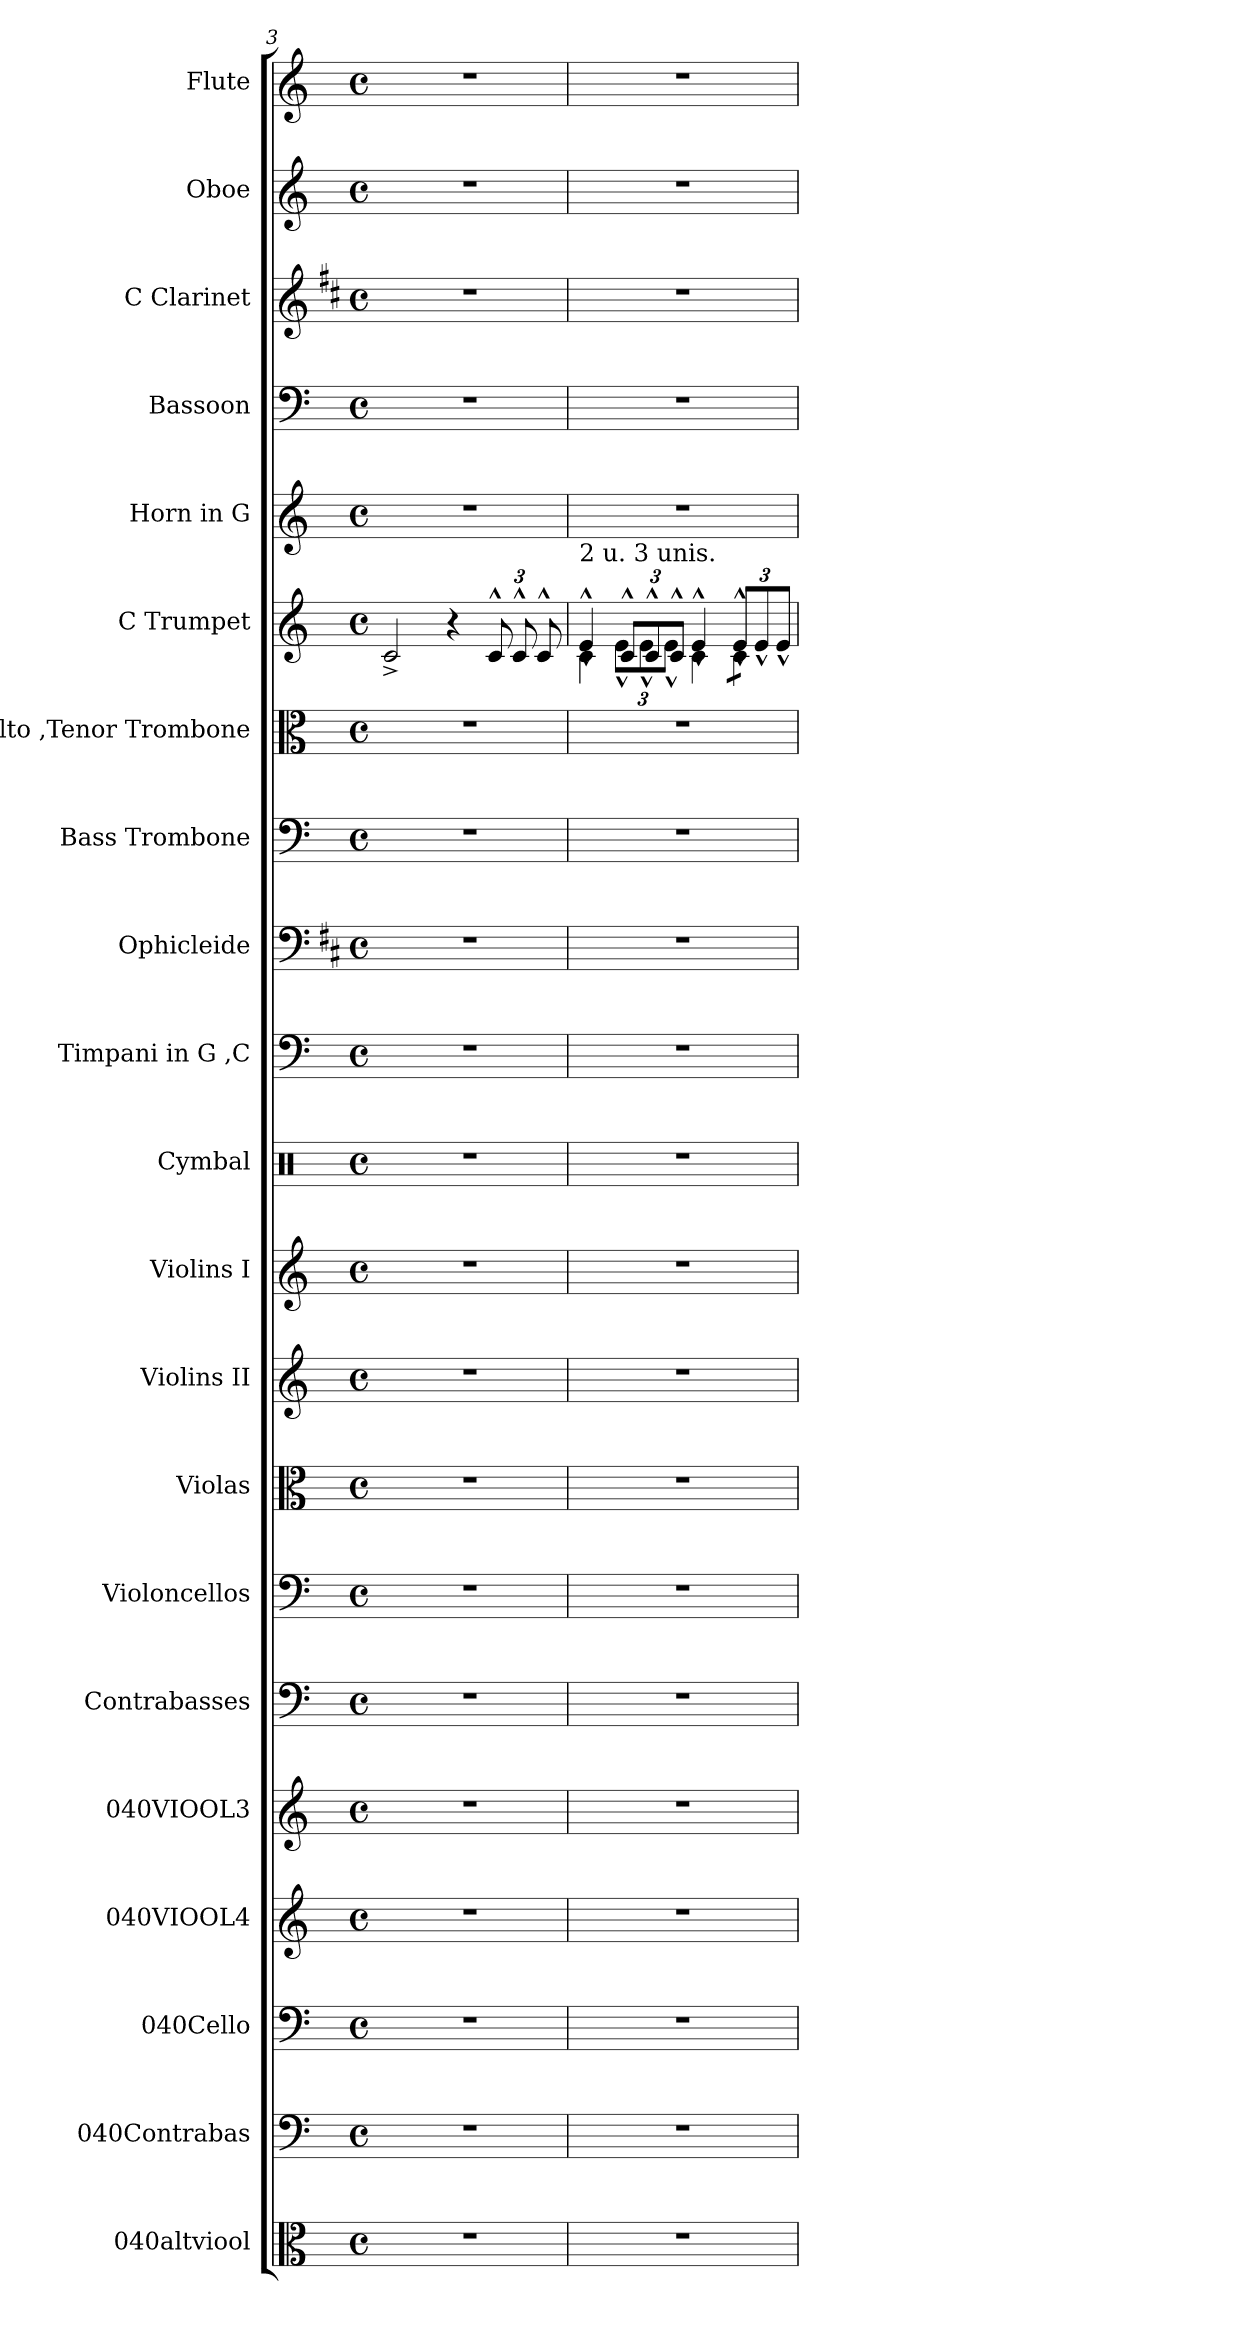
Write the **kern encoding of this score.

**kern	**kern	**kern	**kern	**kern	**kern	**kern	**kern	**kern	**kern	**kern	**kern	**kern	**kern	**kern	**kern	**kern	**kern	**kern	**kern	**kern
*part21	*part20	*part19	*part18	*part17	*part16	*part15	*part14	*part13	*part12	*part11	*part10	*part9	*part8	*part7	*part6	*part5	*part4	*part3	*part2	*part1
*staff21	*staff20	*staff19	*staff18	*staff17	*staff16	*staff15	*staff14	*staff13	*staff12	*staff11	*staff10	*staff9	*staff8	*staff7	*staff6	*staff5	*staff4	*staff3	*staff2	*staff1
*I"040altviool	*I"040Contrabas	*I"040Cello	*I"040VIOOL4	*I"040VIOOL3	*I"Contrabasses	*I"Violoncellos	*I"Violas	*I"Violins II	*I"Violins I	*I"Cymbal	*I"Timpani in G ,C	*I"Ophicleide	*I"Bass Trombone	*I"Alto ,Tenor Trombone	*I"C Trumpet	*I"Horn in G	*I"Bassoon	*I"C Clarinet	*I"Oboe	*I"Flute
*	*I'Ca. Bs.	*	*I'Vl.	*I'Vl.	*I'Cbs.	*I'Vcs.	*I'Vlas.	*I'Vlns II.	*I'Vlns I.	*I'Cym.	*I'Timp.	*I'Oph.	*I'B. Tbn.	*I'A,T Tbn.	*I'C Tpt.	*	*I'Bsn.	*I'C Cl.	*I'Ob.	*I'Fl.
*clefC3	*clefF4	*clefF4	*clefG2	*clefG2	*clefF4	*clefF4	*clefC3	*clefG2	*clefG2	*clefX	*clefF4	*clefF4	*clefF4	*clefC3	*clefG2	*clefG2	*clefF4	*clefG2	*clefG2	*clefG2
*	*ITrd7c12	*	*	*	*ITrd7c12	*	*	*	*	*	*	*ITrd1c2	*	*	*	*ITrd3c5	*	*ITrd1c2	*	*
*k[]	*k[]	*k[]	*k[]	*k[]	*k[]	*k[]	*k[]	*k[]	*k[]	*k[]	*k[]	*k[]	*k[]	*k[]	*k[]	*k[f#]	*k[]	*k[]	*k[]	*k[]
*M4/4	*M4/4	*M4/4	*M4/4	*M4/4	*M4/4	*M4/4	*M4/4	*M4/4	*M4/4	*M4/4	*M4/4	*M4/4	*M4/4	*M4/4	*M4/4	*M4/4	*M4/4	*M4/4	*M4/4	*M4/4
*met(c)	*met(c)	*met(c)	*met(c)	*met(c)	*met(c)	*met(c)	*met(c)	*met(c)	*met(c)	*met(c)	*met(c)	*met(c)	*met(c)	*met(c)	*met(c)	*met(c)	*met(c)	*met(c)	*met(c)	*met(c)
=3	=3	=3	=3	=3	=3	=3	=3	=3	=3	=3	=3	=3	=3	=3	=3	=3	=3	=3	=3	=3
1r	1r	1r	1r	1r	1r	1r	1r	1r	1r	1r	1r	1r	1r	1r	2c^/	1r	1r	1r	1r	1r
.	.	.	.	.	.	.	.	.	.	.	.	.	.	.	4r	.	.	.	.	.
*	*	*	*	*	*	*	*	*	*	*	*	*	*	*	*Xbrackettup	*	*	*	*	*
.	.	.	.	.	.	.	.	.	.	.	.	.	.	.	12c^^/	.	.	.	.	.
.	.	.	.	.	.	.	.	.	.	.	.	.	.	.	12c^^/	.	.	.	.	.
.	.	.	.	.	.	.	.	.	.	.	.	.	.	.	12c^^/	.	.	.	.	.
=4	=4	=4	=4	=4	=4	=4	=4	=4	=4	=4	=4	=4	=4	=4	=4	=4	=4	=4	=4	=4
*	*	*	*	*	*	*	*	*	*	*	*	*	*	*	*^	*	*	*	*	*
!	!	!	!	!	!	!	!	!	!	!	!	!	!	!	!LO:TX:a:t=2 u. 3 unis.	!	!	!	!	!	!
1r	1r	1r	1r	1r	1r	1r	1r	1r	1r	1r	1r	1r	1r	1r	4c^^\	4e^^/	1r	1r	1r	1r	1r
.	.	.	.	.	.	.	.	.	.	.	.	.	.	.	12c^^/L	12e^^\L	.	.	.	.	.
.	.	.	.	.	.	.	.	.	.	.	.	.	.	.	12c^^/	12e^^\	.	.	.	.	.
.	.	.	.	.	.	.	.	.	.	.	.	.	.	.	12c^^/J	12e^^\J	.	.	.	.	.
.	.	.	.	.	.	.	.	.	.	.	.	.	.	.	4c^^\	4e^^/	.	.	.	.	.
*	*	*	*	*	*	*	*	*	*	*	*	*	*	*	*tremolo	*	*	*	*	*	*
.	.	.	.	.	.	.	.	.	.	.	.	.	.	.	12c^^\L	12e^^/L	.	.	.	.	.
.	.	.	.	.	.	.	.	.	.	.	.	.	.	.	12c^^\	12e^^/	.	.	.	.	.
.	.	.	.	.	.	.	.	.	.	.	.	.	.	.	12c^^\J	12e^^/J	.	.	.	.	.
*	*	*	*	*	*	*	*	*	*	*	*	*	*	*	*Xtremolo	*	*	*	*	*	*
*	*	*	*	*	*	*	*	*	*	*	*	*	*	*	*v	*v	*	*	*	*	*
=	=	=	=	=	=	=	=	=	=	=	=	=	=	=	=	=	=	=	=	=
*-	*-	*-	*-	*-	*-	*-	*-	*-	*-	*-	*-	*-	*-	*-	*-	*-	*-	*-	*-	*-
